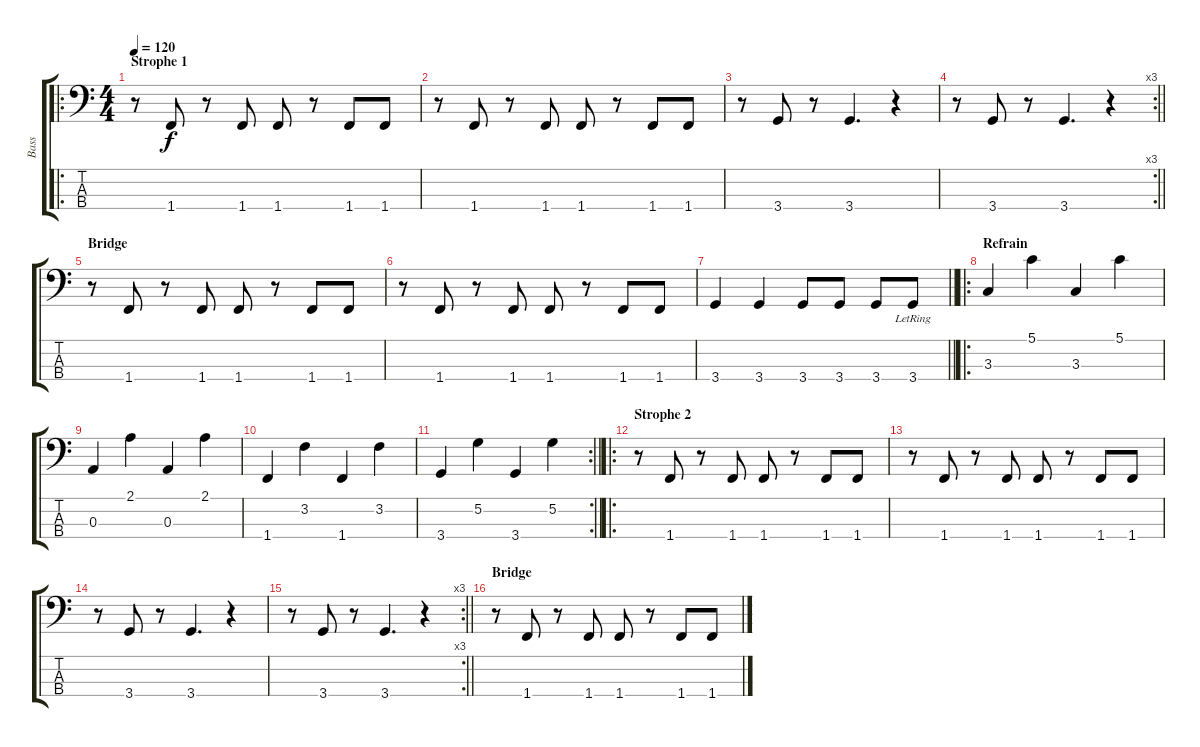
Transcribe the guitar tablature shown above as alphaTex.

\track ("Bass" "Bass") {instrument electricbassfinger}
\staff {score tabs}
\tuning (G2 D2 A1 E1) {hide}
\ro
\ts (4 4)
\section ("" "Strophe 1")
\tempo 120
\clef f4
\ks c
r.8{dy f} 1.4.8 r.8 1.4.8 1.4.8 r.8 1.4.8 1.4.8 |
r.8 1.4.8 r.8 1.4.8 1.4.8 r.8 1.4.8 1.4.8 |
r.8 3.4.8 r.8 3.4.4{d} r.4 |
\rc 3
\barLineRight lightlight
r.8 3.4.8 r.8 3.4.4{d} r.4 |
\section ("" "Bridge")
r.8 1.4.8 r.8 1.4.8 1.4.8 r.8 1.4.8 1.4.8 |
r.8 1.4.8 r.8 1.4.8 1.4.8 r.8 1.4.8 1.4.8 |
\barLineRight lightlight
3.4.4 3.4.4 3.4.8 3.4.8 3.4.8 3.4{lr}.8 |
\ro
\section ("" "Refrain")
3.3.4 5.1.4 3.3.4 5.1.4 |
0.3.4 2.1.4 0.3.4 2.1.4 |
1.4.4 3.2.4 1.4.4 3.2.4 |
\rc 2
\barLineRight lightlight
3.4.4 5.2.4 3.4.4 5.2.4 |
\ro
\section ("" "Strophe 2")
r.8 1.4.8 r.8 1.4.8 1.4.8 r.8 1.4.8 1.4.8 |
r.8 1.4.8 r.8 1.4.8 1.4.8 r.8 1.4.8 1.4.8 |
r.8 3.4.8 r.8 3.4.4{d} r.4 |
\rc 3
\barLineRight lightlight
r.8 3.4.8 r.8 3.4.4{d} r.4 |
\section ("" "Bridge")
r.8 1.4.8 r.8 1.4.8 1.4.8 r.8 1.4.8 1.4.8
